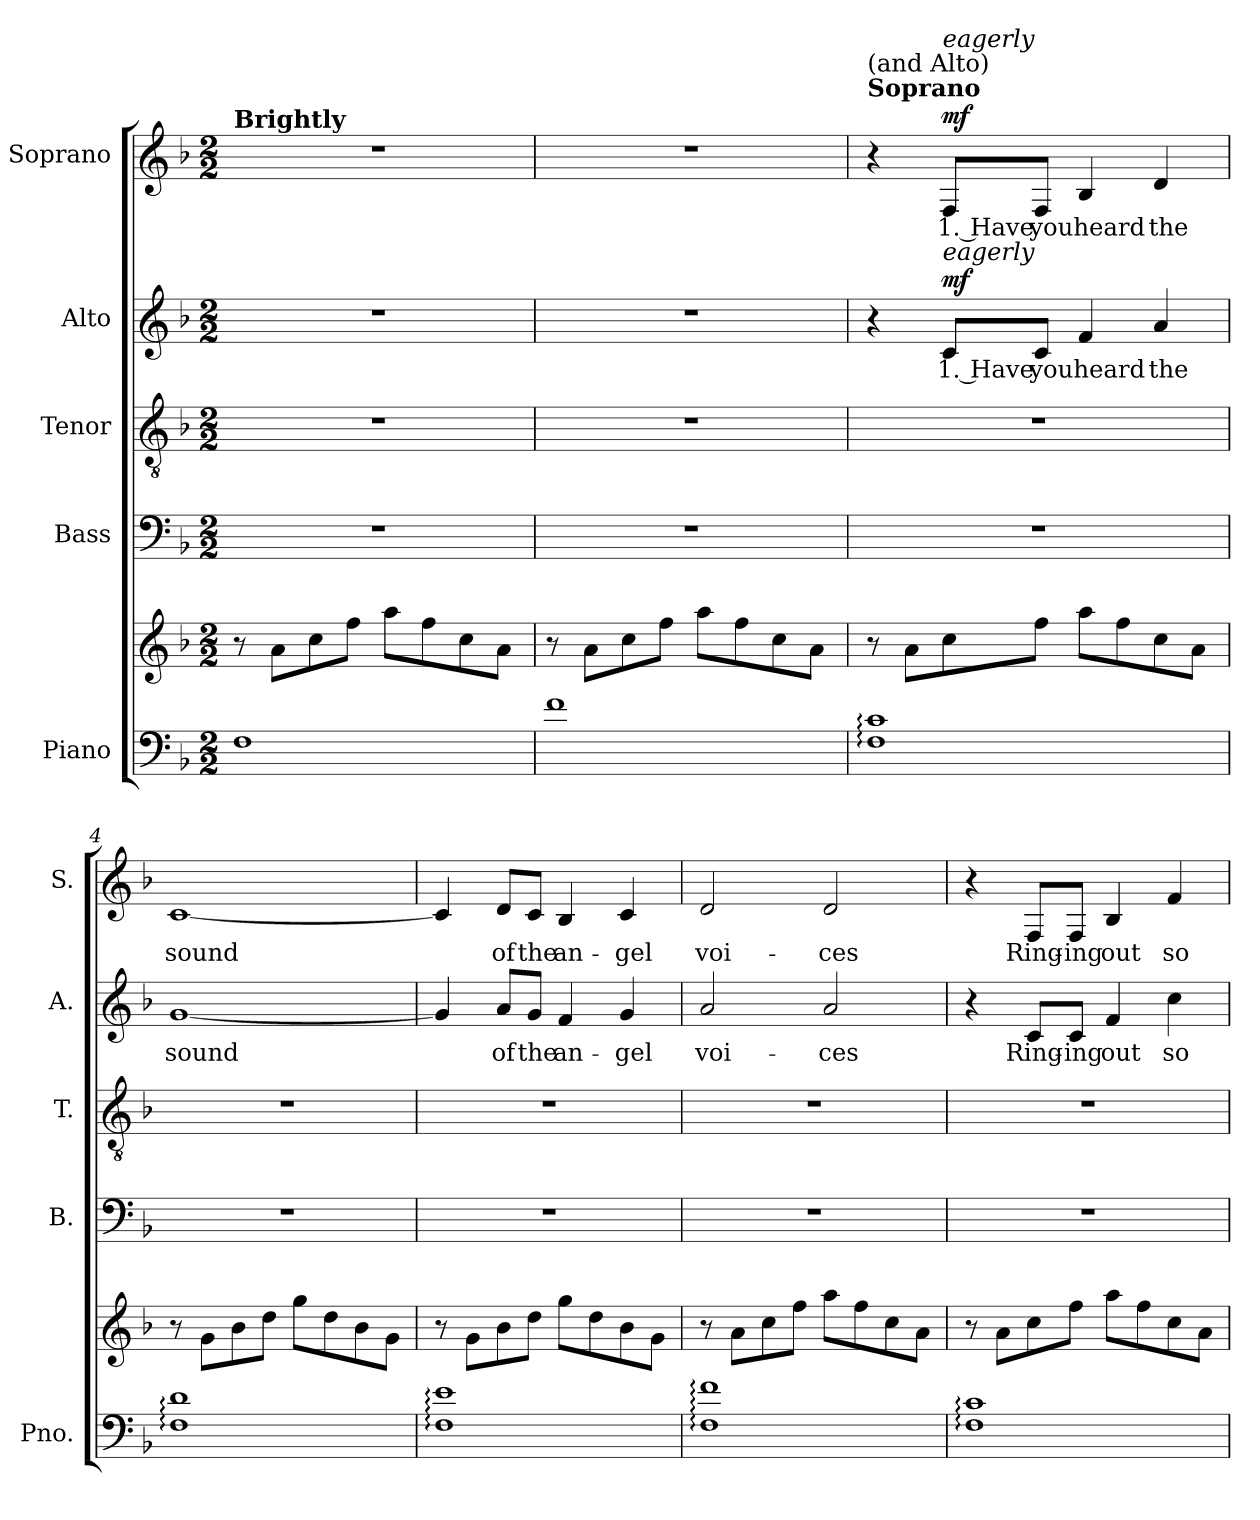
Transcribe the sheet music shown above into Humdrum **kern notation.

**kern	**kern	**kern	**kern	**kern	**text	**dynam	**kern	**text	**dynam
*part5	*part5	*part4	*part3	*part2	*part2	*part2	*part1	*part1	*part1
*staff6	*staff5	*staff4	*staff3	*staff2	*staff2	*staff2	*staff1	*staff1	*staff1
*I"Piano	*	*I"Bass	*I"Tenor	*I"Alto	*	*	*I"Soprano	*	*
*I'Pno.	*	*I'B.	*I'T.	*I'A.	*	*	*I'S.	*	*
*clefF4	*clefG2	*clefF4	*clefGv2	*clefG2	*	*	*clefG2	*	*
*	*	*	*	*	*	*	*ITrd-4c-7	*	*
*k[b-]	*k[b-]	*k[b-]	*k[b-]	*k[b-]	*	*	*k[]	*	*
*M2/2	*M2/2	*M2/2	*M2/2	*M2/2	*	*	*M2/2	*	*
*MM138	*MM138	*MM138	*MM138	*MM138	*	*	*MM138	*	*
=1	=1	=1	=1	=1	=1	=1	=1	=1	=1
!	!	!	!	!	!	!	!LO:TX:a:B:t=Brightly	!	!
1F	8r	1r	1r	1r	.	.	1r	.	.
.	8a\L	.	.	.	.	.	.	.	.
.	8cc\	.	.	.	.	.	.	.	.
.	8ff\J	.	.	.	.	.	.	.	.
.	8aa\L	.	.	.	.	.	.	.	.
.	8ff\	.	.	.	.	.	.	.	.
.	8cc\	.	.	.	.	.	.	.	.
.	8a\J	.	.	.	.	.	.	.	.
=2	=2	=2	=2	=2	=2	=2	=2	=2	=2
1f	8r	1r	1r	1r	.	.	1r	.	.
.	8a\L	.	.	.	.	.	.	.	.
.	8cc\	.	.	.	.	.	.	.	.
.	8ff\J	.	.	.	.	.	.	.	.
.	8aa\L	.	.	.	.	.	.	.	.
.	8ff\	.	.	.	.	.	.	.	.
.	8cc\	.	.	.	.	.	.	.	.
.	8a\J	.	.	.	.	.	.	.	.
=3	=3	=3	=3	=3	=3	=3	=3	=3	=3
!	!	!	!	!	!	!	!LO:TX:a:B:t=Soprano	!	!
!	!	!	!	!	!	!	!LO:TX:a:t=(and Alto)	!	!
1F: 1c:	8r	1r	1r	4r	.	.	4r	.	.
.	8a\L	.	.	.	.	.	.	.	.
!	!	!	!	!	!	!	!LO:TX:a:i:t=eagerly	!	!
!	!	!	!	!LO:TX:a:i:t=eagerly	!	!	!	!	!
!	!	!	!	!	!	!LO:DY:a	!	!	!LO:DY:a
.	8cc\	.	.	8c/L	1. Have	mf	8ci/L	1. Have	mf
.	8ff\J	.	.	8c/J	you	.	8ci/J	you	.
.	8aa\L	.	.	4f/	heard	.	4fi/	heard	.
.	8ff\	.	.	.	.	.	.	.	.
.	8cc\	.	.	4a/	the	.	4ai/	the	.
.	8a\J	.	.	.	.	.	.	.	.
=4	=4	=4	=4	=4	=4	=4	=4	=4	=4
1F: 1d:	8r	1r	1r	[1g	sound	.	[1gi	sound	.
.	8g\L	.	.	.	.	.	.	.	.
.	8b-\	.	.	.	.	.	.	.	.
.	8dd\J	.	.	.	.	.	.	.	.
.	8gg\L	.	.	.	.	.	.	.	.
.	8dd\	.	.	.	.	.	.	.	.
.	8b-\	.	.	.	.	.	.	.	.
.	8g\J	.	.	.	.	.	.	.	.
!!LO:LB:g=z
=5	=5	=5	=5	=5	=5	=5	=5	=5	=5
1F: 1e:	8r	1r	1r	4g/]	.	.	4gi/]	.	.
.	8g\L	.	.	.	.	.	.	.	.
.	8b-\	.	.	8a/L	of	.	8ai/L	of	.
.	8dd\J	.	.	8g/J	the	.	8gi/J	the	.
.	8gg\L	.	.	4f/	an-	.	4fi/	an-	.
.	8dd\	.	.	.	.	.	.	.	.
.	8b-\	.	.	4g/	-gel	.	4gi/	-gel	.
.	8g\J	.	.	.	.	.	.	.	.
=6	=6	=6	=6	=6	=6	=6	=6	=6	=6
1F: 1f:	8r	1r	1r	2a/	voi-	.	2ai/	voi-	.
.	8a\L	.	.	.	.	.	.	.	.
.	8cc\	.	.	.	.	.	.	.	.
.	8ff\J	.	.	.	.	.	.	.	.
.	8aa\L	.	.	2a/	-ces	.	2ai/	-ces	.
.	8ff\	.	.	.	.	.	.	.	.
.	8cc\	.	.	.	.	.	.	.	.
.	8a\J	.	.	.	.	.	.	.	.
=7	=7	=7	=7	=7	=7	=7	=7	=7	=7
1F: 1c:	8r	1r	1r	4r	.	.	4r	.	.
.	8a\L	.	.	.	.	.	.	.	.
.	8cc\	.	.	8c/L	Ring-	.	8ci/L	Ring-	.
.	8ff\J	.	.	8c/J	-ing	.	8ci/J	-ing	.
.	8aa\L	.	.	4f/	out	.	4fi/	out	.
.	8ff\	.	.	.	.	.	.	.	.
.	8cc\	.	.	4cc\	so	.	4cci/	so	.
.	8a\J	.	.	.	.	.	.	.	.
=	=	=	=	=	=	=	=	=	=
*-	*-	*-	*-	*-	*-	*-	*-	*-	*-
